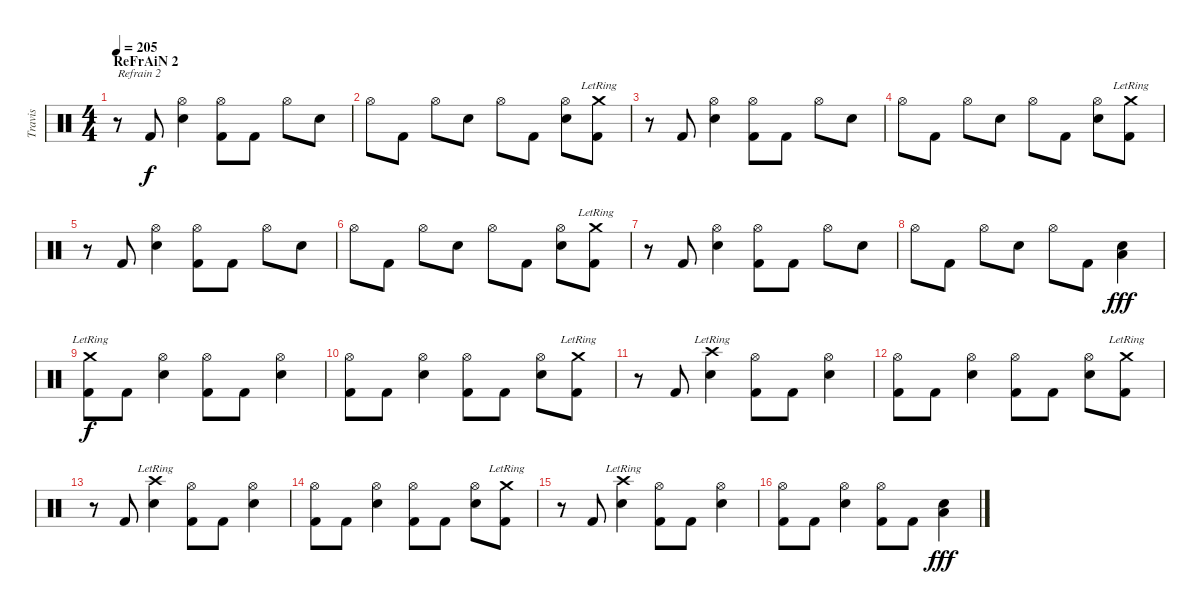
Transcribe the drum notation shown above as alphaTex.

\track ("Travis" "Travis") {instrument percussion}
\staff {score}
\articulation defaults
\ts (4 4)
\section ("" "ReFrAiN 2")
\tempo 205
\clef neutral
\ks c
r.8{txt "Refrain 2" dy f} "Kick (hit) 2".8 ("Hi-Hat (open)" "Electric Snare (hit)").4 ("Hi-Hat (open)" "Kick (hit) 2").8 "Kick (hit) 2".8 "Hi-Hat (open)".8 "Electric Snare (hit)".8 |
"Hi-Hat (open)".8 "Kick (hit) 2".8 "Hi-Hat (open)".8 "Electric Snare (hit)".8 "Hi-Hat (open)".8 "Kick (hit) 2".8 ("Hi-Hat (open)" "Electric Snare (hit)").8 ("Crash medium (hit)"{lr} "Kick (hit) 2").8 |
r.8 "Kick (hit) 2".8 ("Hi-Hat (open)" "Electric Snare (hit)").4 ("Hi-Hat (open)" "Kick (hit) 2").8 "Kick (hit) 2".8 "Hi-Hat (open)".8 "Electric Snare (hit)".8 |
"Hi-Hat (open)".8 "Kick (hit) 2".8 "Hi-Hat (open)".8 "Electric Snare (hit)".8 "Hi-Hat (open)".8 "Kick (hit) 2".8 ("Hi-Hat (open)" "Electric Snare (hit)").8 ("Crash medium (hit)"{lr} "Kick (hit) 2").8 |
r.8 "Kick (hit) 2".8 ("Hi-Hat (open)" "Electric Snare (hit)").4 ("Hi-Hat (open)" "Kick (hit) 2").8 "Kick (hit) 2".8 "Hi-Hat (open)".8 "Electric Snare (hit)".8 |
"Hi-Hat (open)".8 "Kick (hit) 2".8 "Hi-Hat (open)".8 "Electric Snare (hit)".8 "Hi-Hat (open)".8 "Kick (hit) 2".8 ("Hi-Hat (open)" "Electric Snare (hit)").8 ("Crash medium (hit)"{lr} "Kick (hit) 2").8 |
r.8 "Kick (hit) 2".8 ("Hi-Hat (open)" "Electric Snare (hit)").4 ("Hi-Hat (open)" "Kick (hit) 2").8 "Kick (hit) 2".8 "Hi-Hat (open)".8 "Electric Snare (hit)".8 |
"Hi-Hat (open)".8 "Kick (hit) 2".8 "Hi-Hat (open)".8 "Electric Snare (hit)".8 "Hi-Hat (open)".8 "Kick (hit) 2".8 ("Electric Snare (hit)" "Low Floor Tom (hit)").4{dy fff} |
("Crash medium (hit)"{lr} "Kick (hit) 2").8{dy f} "Kick (hit) 2".8 ("Hi-Hat (open)" "Electric Snare (hit)").4 ("Hi-Hat (open)" "Kick (hit) 2").8 "Kick (hit) 2".8 ("Hi-Hat (open)" "Electric Snare (hit)").4 |
("Hi-Hat (open)" "Kick (hit) 2").8 "Kick (hit) 2".8 ("Hi-Hat (open)" "Electric Snare (hit)").4 ("Hi-Hat (open)" "Kick (hit) 2").8 "Kick (hit) 2".8 ("Hi-Hat (open)" "Electric Snare (hit)").8 ("Crash medium (hit)"{lr} "Kick (hit) 2").8 |
r.8 "Kick (hit) 2".8 ("Crash high (hit)"{lr} "Electric Snare (hit)").4 ("Hi-Hat (open)" "Kick (hit) 2").8 "Kick (hit) 2".8 ("Hi-Hat (open)" "Electric Snare (hit)").4 |
("Hi-Hat (open)" "Kick (hit) 2").8 "Kick (hit) 2".8 ("Hi-Hat (open)" "Electric Snare (hit)").4 ("Hi-Hat (open)" "Kick (hit) 2").8 "Kick (hit) 2".8 ("Hi-Hat (open)" "Electric Snare (hit)").8 ("Crash medium (hit)"{lr} "Kick (hit) 2").8 |
r.8 "Kick (hit) 2".8 ("Crash high (hit)"{lr} "Electric Snare (hit)").4 ("Hi-Hat (open)" "Kick (hit) 2").8 "Kick (hit) 2".8 ("Hi-Hat (open)" "Electric Snare (hit)").4 |
("Hi-Hat (open)" "Kick (hit) 2").8 "Kick (hit) 2".8 ("Hi-Hat (open)" "Electric Snare (hit)").4 ("Hi-Hat (open)" "Kick (hit) 2").8 "Kick (hit) 2".8 ("Hi-Hat (open)" "Electric Snare (hit)").8 ("Crash medium (hit)"{lr} "Kick (hit) 2").8 |
r.8 "Kick (hit) 2".8 ("Crash high (hit)"{lr} "Electric Snare (hit)").4 ("Hi-Hat (open)" "Kick (hit) 2").8 "Kick (hit) 2".8 ("Hi-Hat (open)" "Electric Snare (hit)").4 |
("Hi-Hat (open)" "Kick (hit) 2").8 "Kick (hit) 2".8 ("Hi-Hat (open)" "Electric Snare (hit)").4 ("Hi-Hat (open)" "Kick (hit) 2").8 "Kick (hit) 2".8 ("Electric Snare (hit)" "Low Floor Tom (hit)").4{dy fff}
